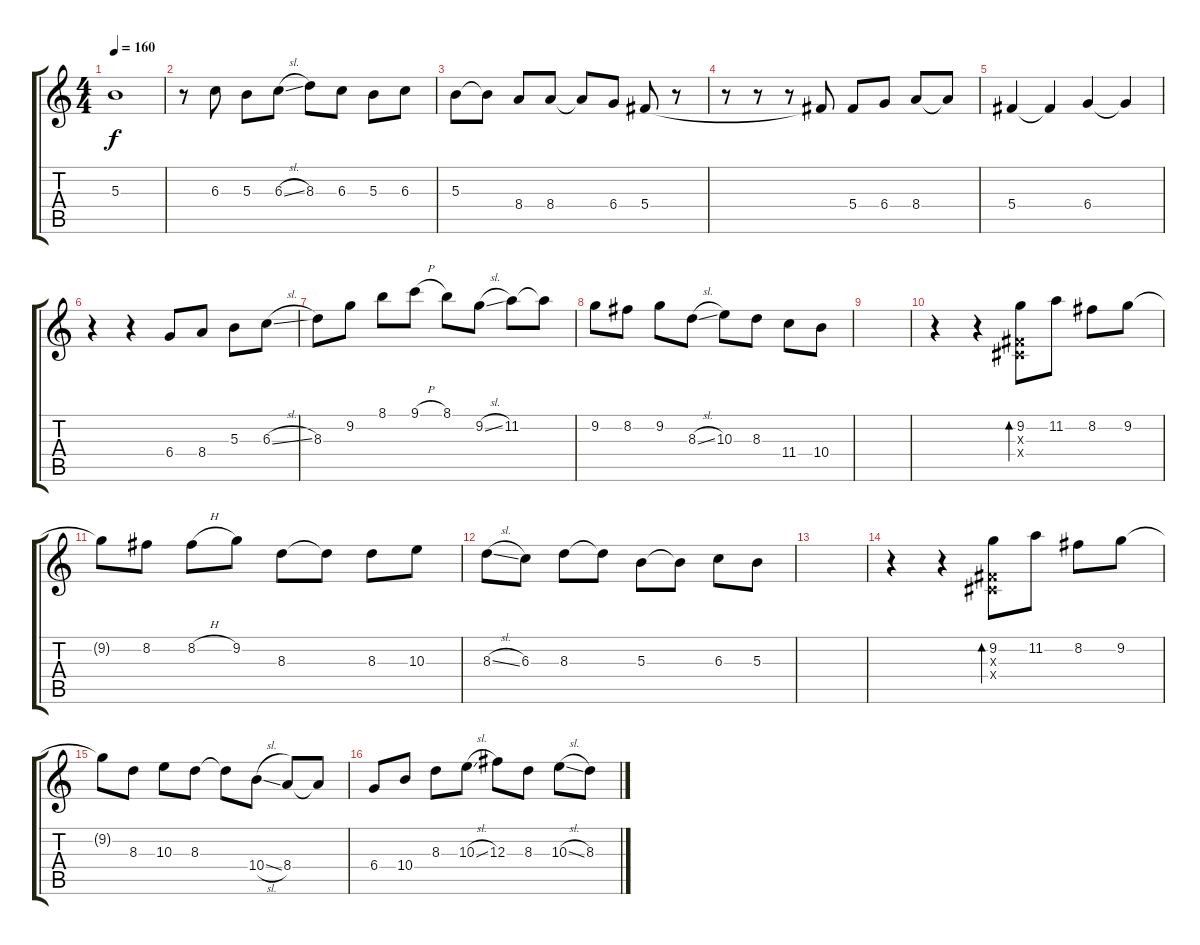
\track "" {instrument acousticguitarsteel}
\staff {score tabs}
\tuning (Eb4 Bb3 Gb3 Db3 Ab2 Eb2) {hide}
\ts (4 4)
\tempo 160
\clef g2
\ks c
5.3.1{dy f} |
r.8 6.3.8 5.3.8 6.3{sl}.8 8.3.8 6.3.8 5.3.8 6.3.8 |
5.3.8 5.3{t}.8 8.4.8 8.4.8 8.4{t}.8 6.4.8 5.4.8 r.8 |
r.8 r.8 r.8 5.4{t}.8 5.4.8 6.4.8 8.4.8 8.4{t}.8 |
5.4.4 5.4{t}.4 6.4.4 6.4{t}.4 |
r.4 r.4 6.4.8 8.4.8 5.3.8 6.3{sl}.8 |
8.3.8 9.2.8 8.1.8 9.1{h}.8 8.1.8 9.2{sl}.8 11.2.8 11.2{t}.8 |
9.2.8 8.2.8 9.2.8 8.3{sl}.8 10.3.8 8.3.8 11.4.8 10.4.8 |
|
r.4 r.4 (9.2 0.3{x} 0.4{x}).8{bd 480} 11.2.8 8.2.8 9.2.8 |
9.2{t}.8 8.2.8 8.2{h}.8 9.2.8 8.3.8 8.3{t}.8 8.3.8 10.3.8 |
8.3{sl}.8 6.3.8 8.3.8 8.3{t}.8 5.3.8 5.3{t}.8 6.3.8 5.3.8 |
|
r.4 r.4 (9.2 0.3{x} 0.4{x}).8{bd 480} 11.2.8 8.2.8 9.2.8 |
9.2{t}.8 8.3.8 10.3.8 8.3.8 8.3{t}.8 10.4{sl}.8 8.4.8 8.4{t}.8 |
6.4.8 10.4.8 8.3.8 10.3{sl}.8 12.3.8 8.3.8 10.3{sl}.8 8.3.8
